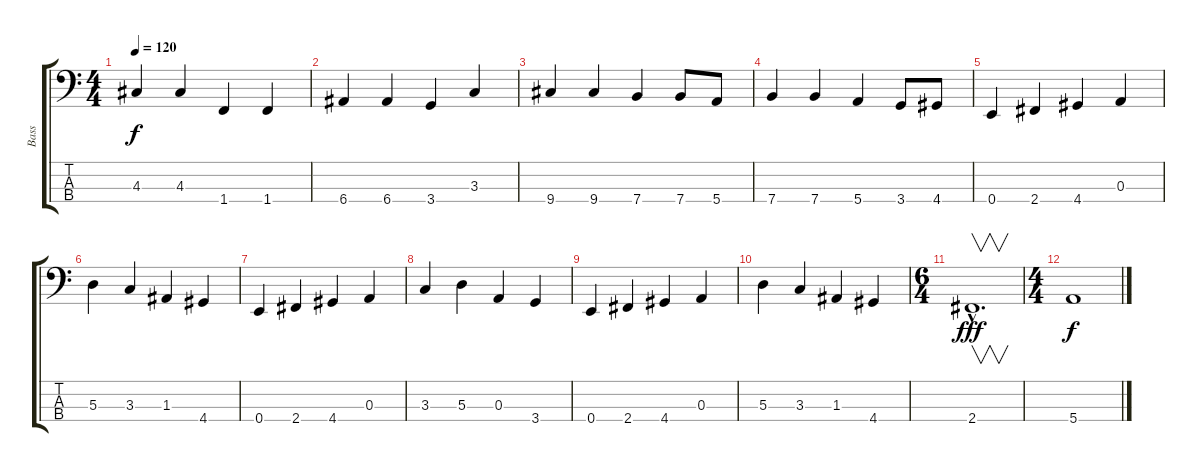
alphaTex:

\track ("Bass" "Bass") {instrument acousticbass}
\staff {score tabs}
\tuning (G2 D2 A1 E1) {hide}
\ts (4 4)
\tempo 120
\clef f4
\ks c
4.3.4{dy f} 4.3.4 1.4.4 1.4.4 |
6.4.4 6.4.4 3.4.4 3.3.4 |
9.4.4 9.4.4 7.4.4 7.4.8 5.4.8 |
7.4.4 7.4.4 5.4.4 3.4.8 4.4.8 |
0.4.4 2.4.4 4.4.4 0.3.4 |
5.3.4 3.3.4 1.3.4 4.4.4 |
0.4.4 2.4.4 4.4.4 0.3.4 |
3.3.4 5.3.4 0.3.4 3.4.4 |
0.4.4 2.4.4 4.4.4 0.3.4 |
5.3.4 3.3.4 1.3.4 4.4.4 |
\ts (6 4)
2.4{hac}.1{v d dy fff} |
\ts (4 4)
5.4.1{dy f}
